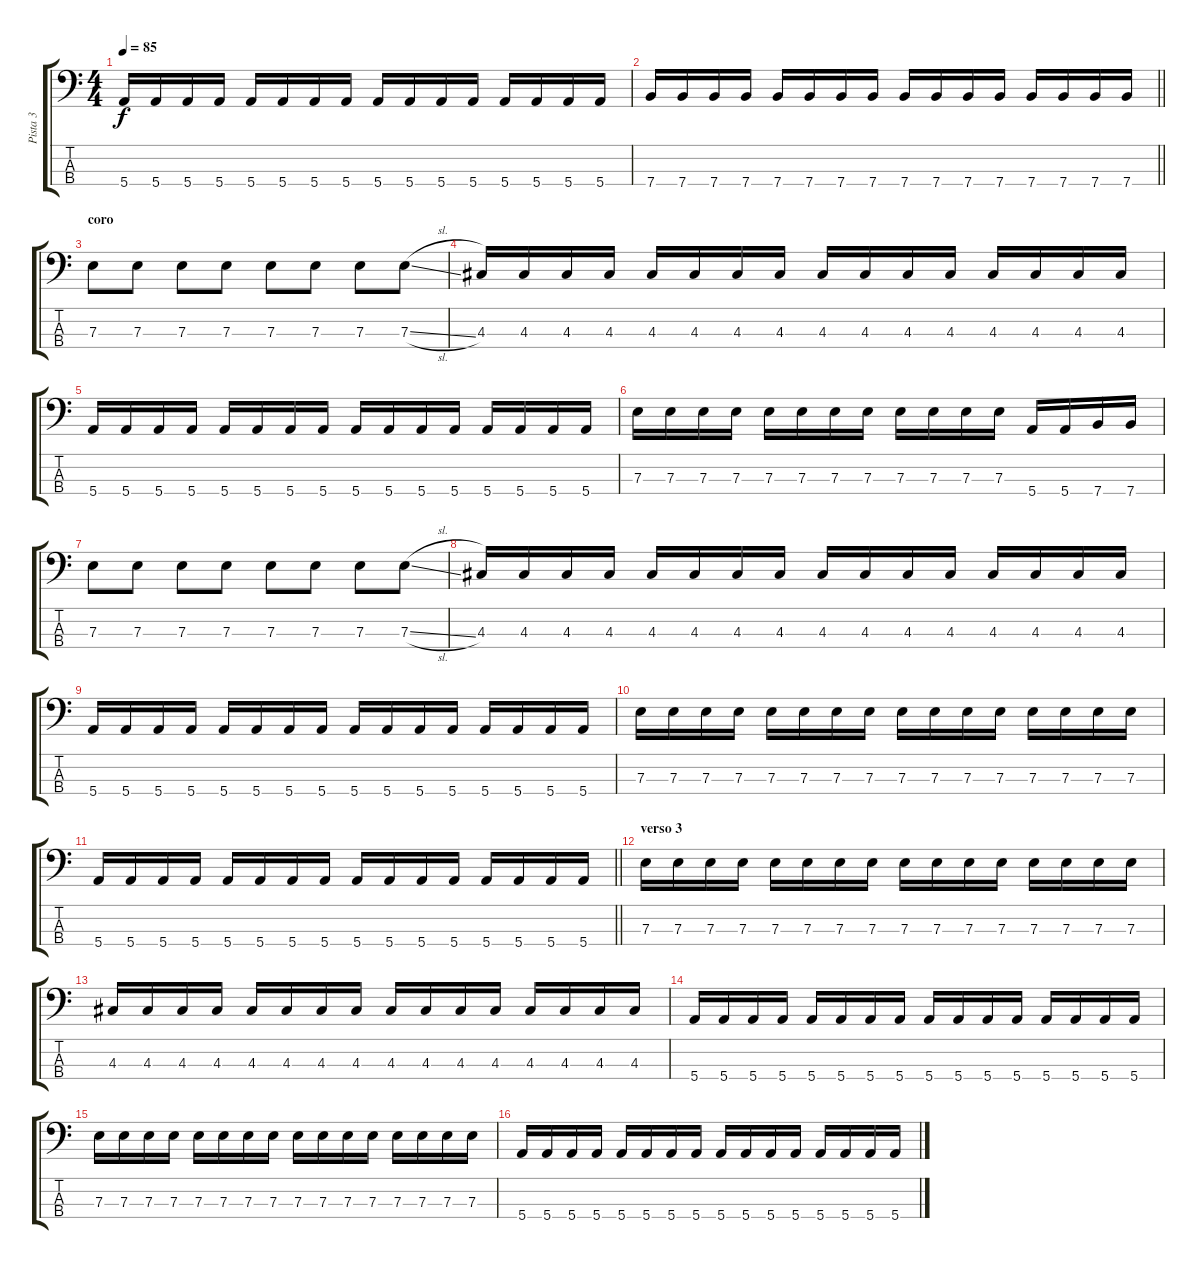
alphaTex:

\track ("Pista 3" "Pista 3") {instrument electricbasspick}
\staff {score tabs}
\tuning (G2 D2 A1 E1) {hide}
\ts (4 4)
\tempo 85
\clef f4
\ks c
5.4.16{dy f} 5.4.16 5.4.16 5.4.16 5.4.16 5.4.16 5.4.16 5.4.16 5.4.16 5.4.16 5.4.16 5.4.16 5.4.16 5.4.16 5.4.16 5.4.16 |
\barLineRight lightlight
7.4.16 7.4.16 7.4.16 7.4.16 7.4.16 7.4.16 7.4.16 7.4.16 7.4.16 7.4.16 7.4.16 7.4.16 7.4.16 7.4.16 7.4.16 7.4.16 |
\section ("" "coro")
7.3.8 7.3.8 7.3.8 7.3.8 7.3.8 7.3.8 7.3.8 7.3{sl}.8 |
4.3.16 4.3.16 4.3.16 4.3.16 4.3.16 4.3.16 4.3.16 4.3.16 4.3.16 4.3.16 4.3.16 4.3.16 4.3.16 4.3.16 4.3.16 4.3.16 |
5.4.16 5.4.16 5.4.16 5.4.16 5.4.16 5.4.16 5.4.16 5.4.16 5.4.16 5.4.16 5.4.16 5.4.16 5.4.16 5.4.16 5.4.16 5.4.16 |
7.3.16 7.3.16 7.3.16 7.3.16 7.3.16 7.3.16 7.3.16 7.3.16 7.3.16 7.3.16 7.3.16 7.3.16 5.4.16 5.4.16 7.4.16 7.4.16 |
7.3.8 7.3.8 7.3.8 7.3.8 7.3.8 7.3.8 7.3.8 7.3{sl}.8 |
4.3.16 4.3.16 4.3.16 4.3.16 4.3.16 4.3.16 4.3.16 4.3.16 4.3.16 4.3.16 4.3.16 4.3.16 4.3.16 4.3.16 4.3.16 4.3.16 |
5.4.16 5.4.16 5.4.16 5.4.16 5.4.16 5.4.16 5.4.16 5.4.16 5.4.16 5.4.16 5.4.16 5.4.16 5.4.16 5.4.16 5.4.16 5.4.16 |
7.3.16 7.3.16 7.3.16 7.3.16 7.3.16 7.3.16 7.3.16 7.3.16 7.3.16 7.3.16 7.3.16 7.3.16 7.3.16 7.3.16 7.3.16 7.3.16 |
\barLineRight lightlight
5.4.16 5.4.16 5.4.16 5.4.16 5.4.16 5.4.16 5.4.16 5.4.16 5.4.16 5.4.16 5.4.16 5.4.16 5.4.16 5.4.16 5.4.16 5.4.16 |
\section ("" "verso 3")
7.3.16 7.3.16 7.3.16 7.3.16 7.3.16 7.3.16 7.3.16 7.3.16 7.3.16 7.3.16 7.3.16 7.3.16 7.3.16 7.3.16 7.3.16 7.3.16 |
4.3.16 4.3.16 4.3.16 4.3.16 4.3.16 4.3.16 4.3.16 4.3.16 4.3.16 4.3.16 4.3.16 4.3.16 4.3.16 4.3.16 4.3.16 4.3.16 |
5.4.16 5.4.16 5.4.16 5.4.16 5.4.16 5.4.16 5.4.16 5.4.16 5.4.16 5.4.16 5.4.16 5.4.16 5.4.16 5.4.16 5.4.16 5.4.16 |
7.3.16 7.3.16 7.3.16 7.3.16 7.3.16 7.3.16 7.3.16 7.3.16 7.3.16 7.3.16 7.3.16 7.3.16 7.3.16 7.3.16 7.3.16 7.3.16 |
5.4.16 5.4.16 5.4.16 5.4.16 5.4.16 5.4.16 5.4.16 5.4.16 5.4.16 5.4.16 5.4.16 5.4.16 5.4.16 5.4.16 5.4.16 5.4.16
